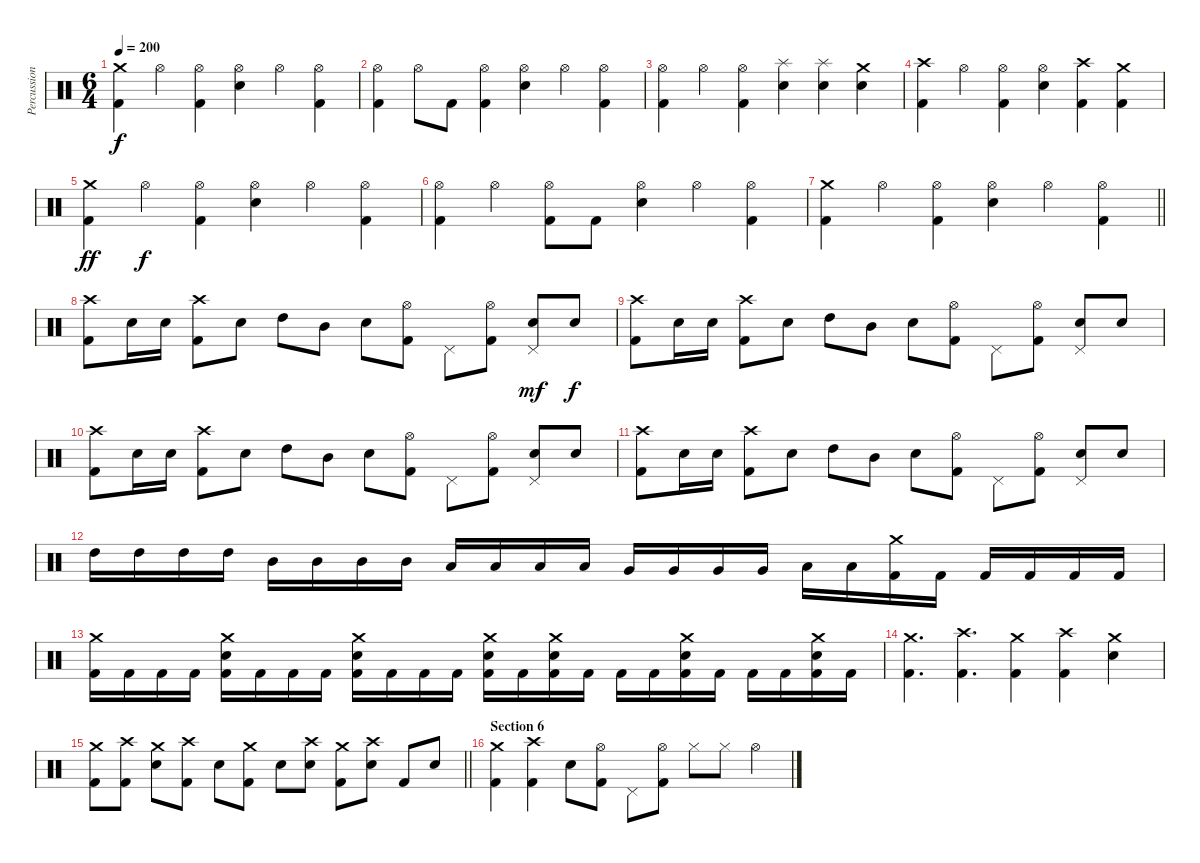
\track ("Percussion" "Percussion") {instrument percussion}
\staff {score}
\articulation defaults
\ts (6 4)
\tempo 200
\clef neutral
\ks c
("Crash medium (hit)" "Kick (hit) 2").4{dy f} "Hi-Hat (open)".4 ("Hi-Hat (open)" "Kick (hit) 2").4 ("Hi-Hat (open)" "Electric Snare (hit)").4 "Hi-Hat (open)".4 ("Hi-Hat (open)" "Kick (hit) 2").4 |
("Hi-Hat (open)" "Kick (hit) 2").4 "Hi-Hat (open)".8 "Kick (hit) 2".8 ("Hi-Hat (open)" "Kick (hit) 2").4 ("Hi-Hat (open)" "Electric Snare (hit)").4 "Hi-Hat (open)".4 ("Hi-Hat (open)" "Kick (hit) 2").4 |
("Hi-Hat (open)" "Kick (hit) 2").4 "Hi-Hat (open)".4 ("Hi-Hat (open)" "Kick (hit) 2").4 ("Splash (hit)" "Electric Snare (hit)").4 ("Splash (hit)" "Electric Snare (hit)").4 ("Crash medium (hit)" "Electric Snare (hit)").4 |
("Crash high (hit)" "Kick (hit) 2").4 "Hi-Hat (open)".4 ("Hi-Hat (open)" "Kick (hit) 2").4 ("Hi-Hat (open)" "Electric Snare (hit)").4 ("Crash high (hit)" "Kick (hit) 2").4 ("Crash medium (hit)" "Kick (hit) 2").4 |
("Crash medium (hit)" "Kick (hit) 2").4{dy ff} "Hi-Hat (open)".4{dy f} ("Hi-Hat (open)" "Kick (hit) 2").4 ("Hi-Hat (open)" "Electric Snare (hit)").4 "Hi-Hat (open)".4 ("Hi-Hat (open)" "Kick (hit) 2").4 |
("Hi-Hat (open)" "Kick (hit) 2").4 "Hi-Hat (open)".4 ("Hi-Hat (open)" "Kick (hit) 2").8 "Kick (hit) 2".8 ("Hi-Hat (open)" "Electric Snare (hit)").4 "Hi-Hat (open)".4 ("Hi-Hat (open)" "Kick (hit) 2").4 |
\barLineRight lightlight
("Crash medium (hit)" "Kick (hit) 2").4 "Hi-Hat (open)".4 ("Hi-Hat (open)" "Kick (hit) 2").4 ("Hi-Hat (open)" "Electric Snare (hit)").4 "Hi-Hat (open)".4 ("Hi-Hat (open)" "Kick (hit) 2").4 |
("Crash high (hit)" "Kick (hit) 2").8 "Electric Snare (hit)".16 "Electric Snare (hit)".16 ("Crash high (hit)" "Kick (hit) 2").8 "Electric Snare (hit)".8 "High Tom (hit)".8 "Mid Tom (hit)".8 "Electric Snare (hit)".8 ("Hi-Hat (open)" "Kick (hit) 2").8 "Pedal Hi-Hat (hit)".8 ("Hi-Hat (open)" "Kick (hit) 2").8 ("Pedal Hi-Hat (hit)" "Electric Snare (hit)").8{dy mf} "Electric Snare (hit)".8{dy f} |
("Crash high (hit)" "Kick (hit) 2").8 "Electric Snare (hit)".16 "Electric Snare (hit)".16 ("Crash high (hit)" "Kick (hit) 2").8 "Electric Snare (hit)".8 "High Tom (hit)".8 "Mid Tom (hit)".8 "Electric Snare (hit)".8 ("Hi-Hat (open)" "Kick (hit) 2").8 "Pedal Hi-Hat (hit)".8 ("Hi-Hat (open)" "Kick (hit) 2").8 ("Pedal Hi-Hat (hit)" "Electric Snare (hit)").8 "Electric Snare (hit)".8 |
("Crash high (hit)" "Kick (hit) 2").8 "Electric Snare (hit)".16 "Electric Snare (hit)".16 ("Crash high (hit)" "Kick (hit) 2").8 "Electric Snare (hit)".8 "High Tom (hit)".8 "Mid Tom (hit)".8 "Electric Snare (hit)".8 ("Hi-Hat (open)" "Kick (hit) 2").8 "Pedal Hi-Hat (hit)".8 ("Hi-Hat (open)" "Kick (hit) 2").8 ("Pedal Hi-Hat (hit)" "Electric Snare (hit)").8 "Electric Snare (hit)".8 |
("Crash high (hit)" "Kick (hit) 2").8 "Electric Snare (hit)".16 "Electric Snare (hit)".16 ("Crash high (hit)" "Kick (hit) 2").8 "Electric Snare (hit)".8 "High Tom (hit)".8 "Mid Tom (hit)".8 "Electric Snare (hit)".8 ("Hi-Hat (open)" "Kick (hit) 2").8 "Pedal Hi-Hat (hit)".8 ("Hi-Hat (open)" "Kick (hit) 2").8 ("Pedal Hi-Hat (hit)" "Electric Snare (hit)").8 "Electric Snare (hit)".8 |
"High Tom (hit)".16 "High Tom (hit)".16 "High Tom (hit)".16 "High Tom (hit)".16 "Mid Tom (hit)".16 "Mid Tom (hit)".16 "Mid Tom (hit)".16 "Mid Tom (hit)".16 "Low Tom (hit)".16 "Low Tom (hit)".16 "Low Tom (hit)".16 "Low Tom (hit)".16 "Very Low Tom (hit)".16 "Very Low Tom (hit)".16 "Very Low Tom (hit)".16 "Very Low Tom (hit)".16 "Low Floor Tom (hit)".16 "Low Floor Tom (hit)".16 ("Crash medium (hit)" "Kick (hit) 2").16 "Kick (hit) 2".16 "Kick (hit) 2".16 "Kick (hit) 2".16 "Kick (hit) 2".16 "Kick (hit) 2".16 |
("Crash medium (hit)" "Kick (hit) 2").16 "Kick (hit) 2".16 "Kick (hit) 2".16 "Kick (hit) 2".16 ("Crash medium (hit)" "Electric Snare (hit)" "Kick (hit) 2").16 "Kick (hit) 2".16 "Kick (hit) 2".16 "Kick (hit) 2".16 ("Crash medium (hit)" "Electric Snare (hit)" "Kick (hit) 2").16 "Kick (hit) 2".16 "Kick (hit) 2".16 "Kick (hit) 2".16 ("Crash medium (hit)" "Electric Snare (hit)" "Kick (hit) 2").16 "Kick (hit) 2".16 ("Crash medium (hit)" "Electric Snare (hit)" "Kick (hit) 2").16 "Kick (hit) 2".16 "Kick (hit) 2".16 "Kick (hit) 2".16 ("Crash medium (hit)" "Electric Snare (hit)" "Kick (hit) 2").16 "Kick (hit) 2".16 "Kick (hit) 2".16 "Kick (hit) 2".16 ("Crash medium (hit)" "Electric Snare (hit)" "Kick (hit) 2").16 "Kick (hit) 2".16 |
("Crash medium (hit)" "Kick (hit) 2").4{d} ("Crash high (hit)" "Kick (hit) 2").4{d} ("Crash medium (hit)" "Kick (hit) 2").4 ("Crash high (hit)" "Kick (hit) 2").4 ("Crash medium (hit)" "Electric Snare (hit)").4 |
\barLineRight lightlight
("Crash medium (hit)" "Kick (hit) 2").8 ("Crash high (hit)" "Kick (hit) 2").8 ("Crash medium (hit)" "Electric Snare (hit)").8 ("Crash high (hit)" "Kick (hit) 2").8 "Electric Snare (hit)".8 ("Crash medium (hit)" "Kick (hit) 2").8 "Electric Snare (hit)".8 ("Crash high (hit)" "Electric Snare (hit)").8 ("Crash medium (hit)" "Kick (hit) 2").8 ("Crash high (hit)" "Electric Snare (hit)").8 "Kick (hit) 2".8 "Electric Snare (hit)".8 |
\section ("" "Section 6")
("Crash medium (hit)" "Kick (hit) 2").4 ("Crash high (hit)" "Kick (hit) 2").4 "Electric Snare (hit)".8 ("Hi-Hat (open)" "Kick (hit) 2").8 "Pedal Hi-Hat (hit)".8 ("Hi-Hat (open)" "Kick (hit) 2").8 "Hi-Hat (closed)".8 "Hi-Hat (closed)".8 "Hi-Hat (open)".4
